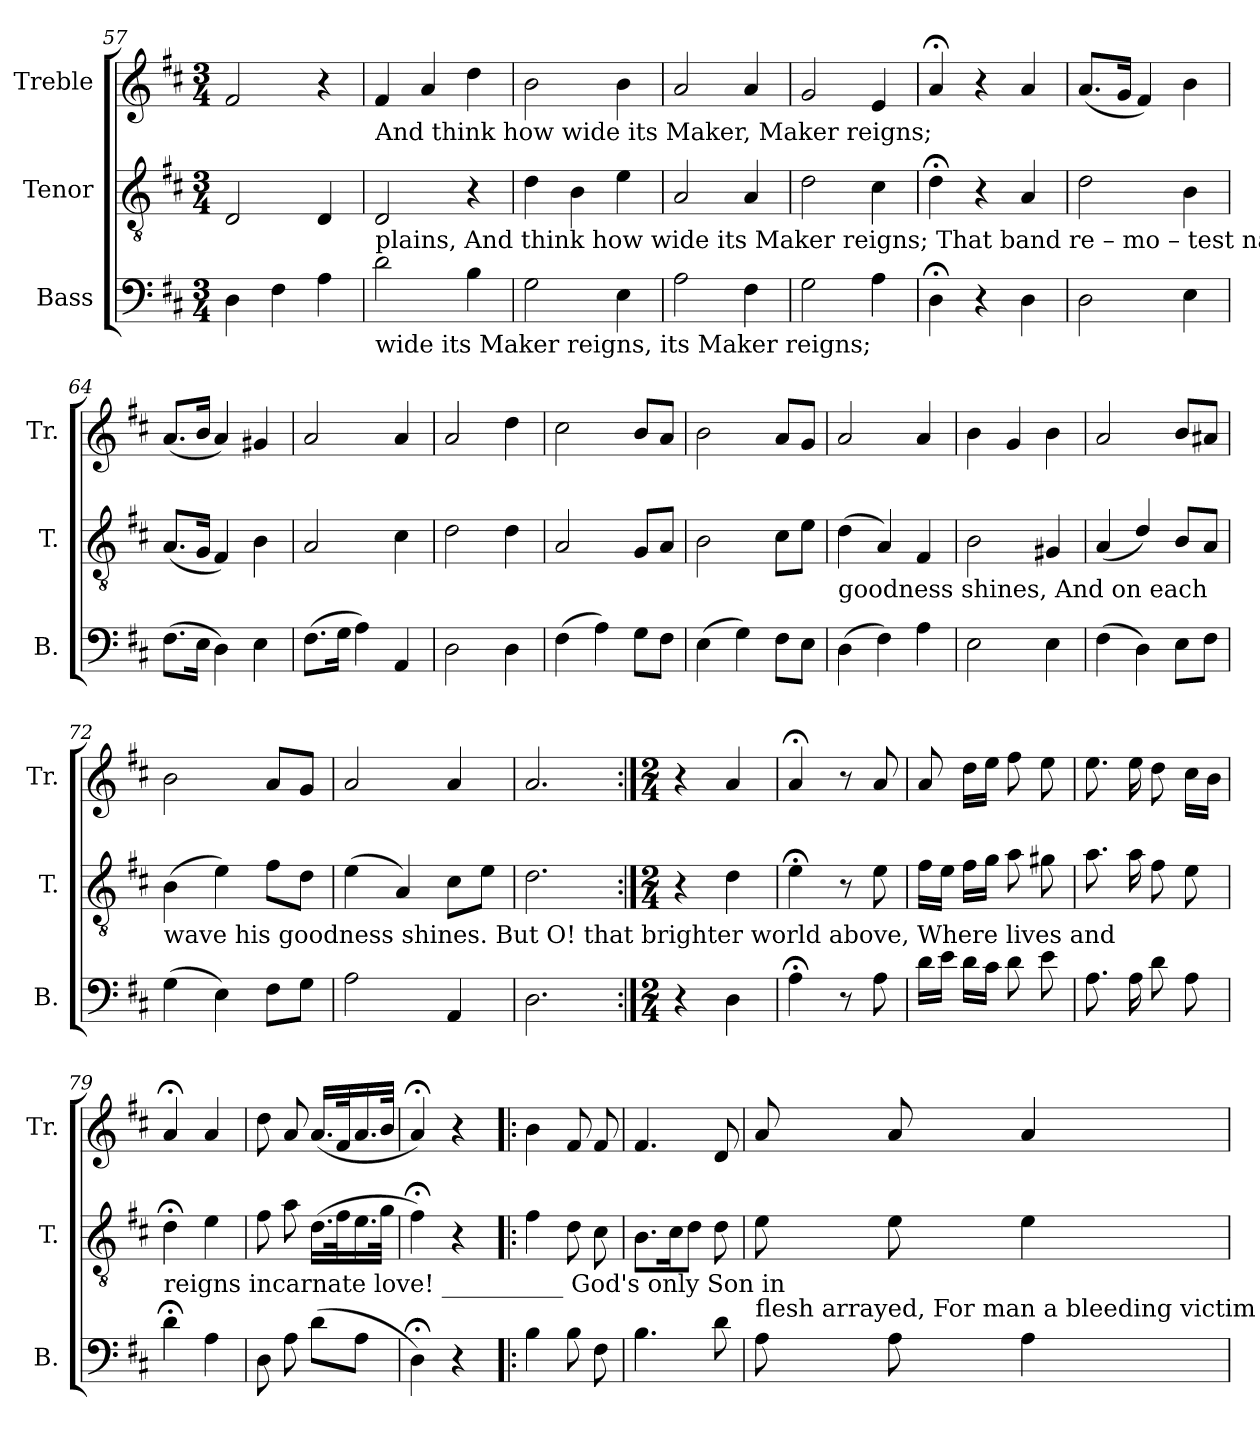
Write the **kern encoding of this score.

**kern	**kern	**kern
*part3	*part2	*part1
*staff3	*staff2	*staff1
*I"Bass	*I"Tenor	*I"Treble
*I'B.	*I'T.	*I'Tr.
*clefF4	*clefGv2	*clefG2
*k[f#c#]	*k[f#c#]	*k[f#c#]
*M3/4	*M3/4	*M3/4
=57	=57	=57
4D\	2D/	2f#/
4F#\	.	.
4A\	4D/	4r
!!LO:LB:g=z
=58	=58	=58
!	!	!LO:TX:b:t=And think how wide its Maker, Maker reigns;
!	!LO:TX:b:t=plains, And think how wide its Maker reigns;  That band  re – mo      –     test     na  –   tions joins,  And  on    each   wave  his	!
!LO:TX:b:t=wide its Maker  reigns,  its Maker reigns;	!	!
2d\	2D/	4f#/
.	.	4a/
4B\	4r	4dd\
=59	=59	=59
2G\	4d\	2b\
.	4B\	.
4E\	4e\	4b\
=60	=60	=60
2A\	2A/	2a/
4F#\	4A/	4a/
=61	=61	=61
2G\	2d\	2g/
4A\	4c#\	4e/
=62	=62	=62
4D;<\	4d;<\	4a;</
4r	4r	4r
4D\	4A/	4a/
=63	=63	=63
2D\	2d\	(8.a/L
.	.	16g/Jk
.	.	4f#/)
4E\	4B\	4b\
=64	=64	=64
(8.F#\L	(8.A/L	(8.a/L
16E\Jk	16G/Jk	16b/Jk
4D\)	4F#/)	4a/)
4E\	4B\	4g#X/
=65	=65	=65
(8.F#\L	2A/	2a/
16G\Jk	.	.
4A\)	.	.
4AA/	4c#\	4a/
=66	=66	=66
2D\	2d\	2a/
4D\	4d\	4dd\
=67	=67	=67
(4F#\	2A/	2cc#\
4A\)	.	.
8G\L	8G/L	8b/L
8F#\J	8A/J	8a/J
=68	=68	=68
(4E\	2B\	2b\
4G\)	.	.
8F#\L	8c#\L	8a/L
8E\J	8e\J	8g/J
!!LO:LB:g=z
=69	=69	=69
!	!LO:TX:b:t=goodness shines,  And on   each	!
(4D\	(4d\	2a/
4F#\)	4A/)	.
4A\	4F#/	4a/
=70	=70	=70
2E\	2B\	4b\
.	.	4g/
4E\	4G#X/	4b\
=71	=71	=71
(4F#\	(4A/	2a/
4D\)	4d/)	.
8E\L	8B/L	8b/L
8F#\J	8A/J	8a#X/J
=72	=72	=72
!	!LO:TX:b:t=wave  his      goodness  shines.               But O! that brighter world above, Where lives and	!
(4G\	(4B\	2b\
4E\)	4e\)	.
8F#\L	8f#\L	8a/L
8G\J	8d\J	8g/J
=73	=73	=73
2A\	(4e\	2a/
.	4A/)	.
4AA/	8c#\L	4a/
.	8e\J	.
=74	=74	=74
2.D\	2.d\	2.a/
=75:|!	=75:|!	=75:|!
*M2/4	*M2/4	*M2/4
4r	4r	4r
4D\	4d\	4a/
=76	=76	=76
4A;<\	4e;<\	4a;</
8r	8r	8r
8A\	8e\	8a/
=77	=77	=77
16d\LL	16f#\LL	8a/
16e\JJ	16e\JJ	.
16d\LL	16f#\LL	16dd\LL
16c#\JJ	16g\JJ	16ee\JJ
8d\	8a\	8ff#\
8e\	8g#X\	8ee\
=78	=78	=78
8.A\	8.a\	8.ee\
16A\	16a\	16ee\
8d\	8f#\	8dd\
8A\	8e\	16cc#\LL
.	.	16b\JJ
!!LO:LB:g=z
=79	=79	=79
!	!LO:TX:b:t=reigns incarnate love! __________          God's  only      Son            in	!
4d;<\	4d;<\	4a;</
4A\	4e\	4a/
=80	=80	=80
8D\	8f#\	8dd\
8A\	8a\	8a/
(8d\L	(16.d\LL	(16.a/LL
.	32f#\K	32f#/K
8A\J	16.e\	16.a/
.	32g\JJk	32b/JJk
=81	=81	=81
4D;<\)	4f#;<\)	4a;</)
4r	4r	4r
=82!|:	=82!|:	=82!|:
4B\	4f#\	4b\
8B\	8d\	8f#/
8F#\	8c#\	8f#/
=83	=83	=83
4.B\	8.B\L	4.f#/
.	16c#\K	.
.	8d\J	.
8d\	8d\	8d/
=84	=84	=84
!	!LO:TX:b:t=flesh arrayed,  For man a bleeding    victim made.	!
8A\	8e\	8a/
8A\	8e\	8a/
4A\	4e\	4a/
=	=	=
*-	*-	*-
